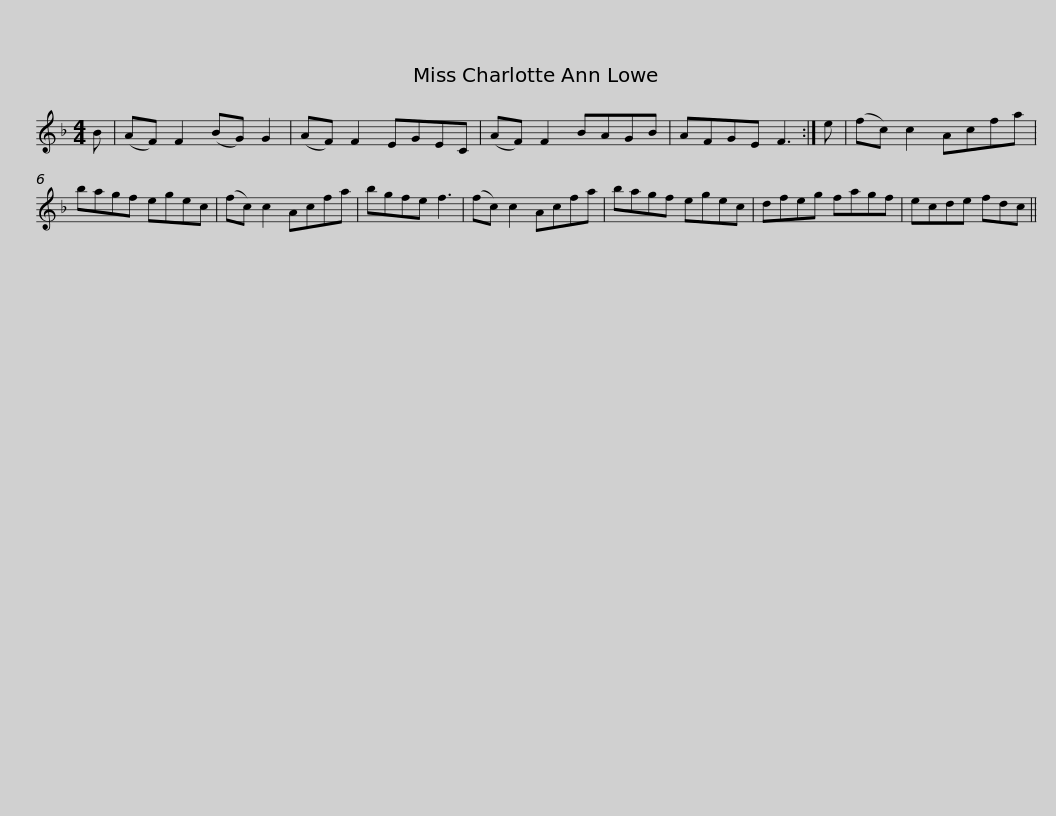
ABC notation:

X:1
L:1/8
M:4/4
I:linebreak $
K:F
V:1 treble
V:1
 B | (AF) F2 (BG) G2 | (AF) F2 EGEC | (AF) F2 BAGB | AFGE F3 :| %5
 e | (fc) c2 Acfa |$ bagf egec | (fc) c2 Acfa | bgfe f3 | %10
 (fc) c2 Acfa | bagf egec | dfeg fagf |$ ecde fdc || %14
